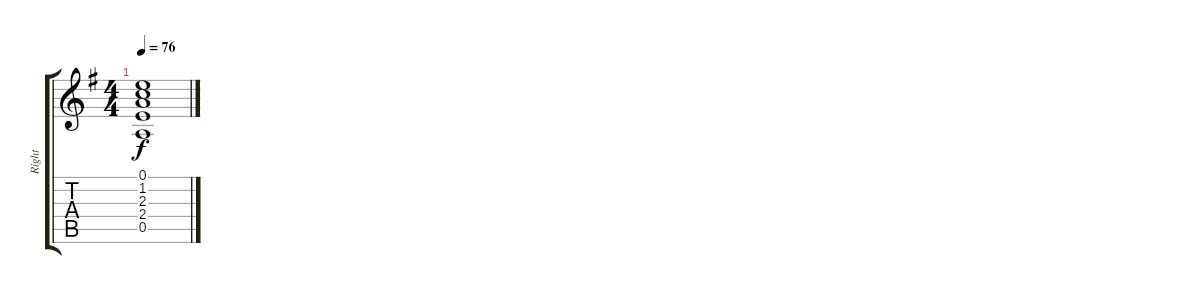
\track ("Right" "Right") {instrument acousticguitarsteel}
\staff {score tabs}
\tuning (E4 B3 G3 D3 A2 E2) {hide}
\ts (4 4)
\tempo 76
\clef g2
\ks g
(0.1 1.2 2.3 2.4 0.5).1{dy f}
